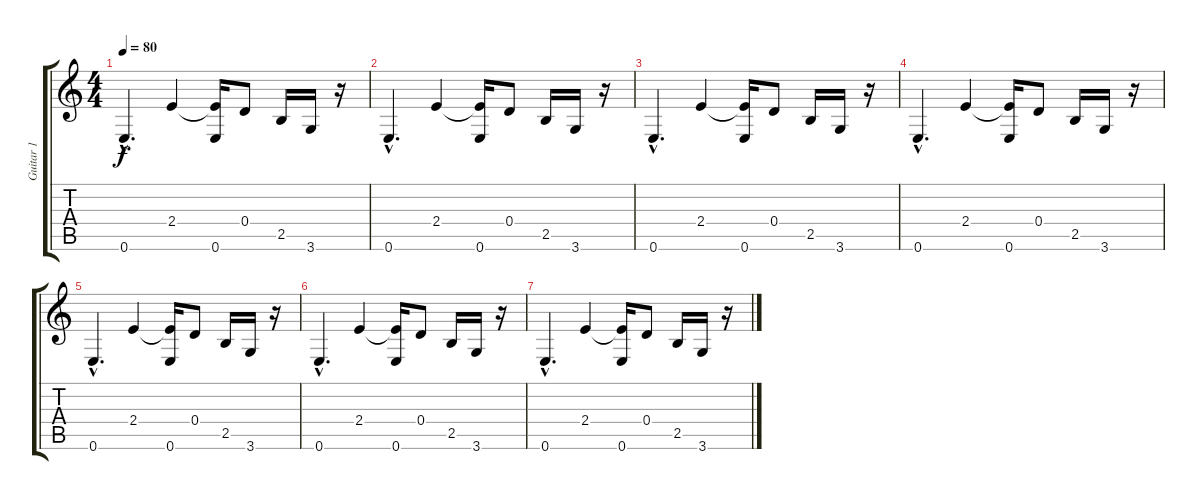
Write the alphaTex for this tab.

\track ("Guitar 1" "Guitar 1") {instrument electricguitarjazz}
\staff {score tabs}
\tuning (E4 B3 G3 D3 A2 E2) {hide}
\ts (4 4)
\tempo 80
\clef g2
\ks c
0.6{hac}.4{d dy f} 2.4.4 (2.4{t} 0.6).16 0.4.8 2.5.16 3.6.16 r.16 |
0.6{hac}.4{d} 2.4.4 (2.4{t} 0.6).16 0.4.8 2.5.16 3.6.16 r.16 |
0.6{hac}.4{d} 2.4.4 (2.4{t} 0.6).16 0.4.8 2.5.16 3.6.16 r.16 |
0.6{hac}.4{d} 2.4.4 (2.4{t} 0.6).16 0.4.8 2.5.16 3.6.16 r.16 |
0.6{hac}.4{d} 2.4.4 (2.4{t} 0.6).16 0.4.8 2.5.16 3.6.16 r.16 |
0.6{hac}.4{d} 2.4.4 (2.4{t} 0.6).16 0.4.8 2.5.16 3.6.16 r.16 |
0.6{hac}.4{d} 2.4.4 (2.4{t} 0.6).16 0.4.8 2.5.16 3.6.16 r.16
